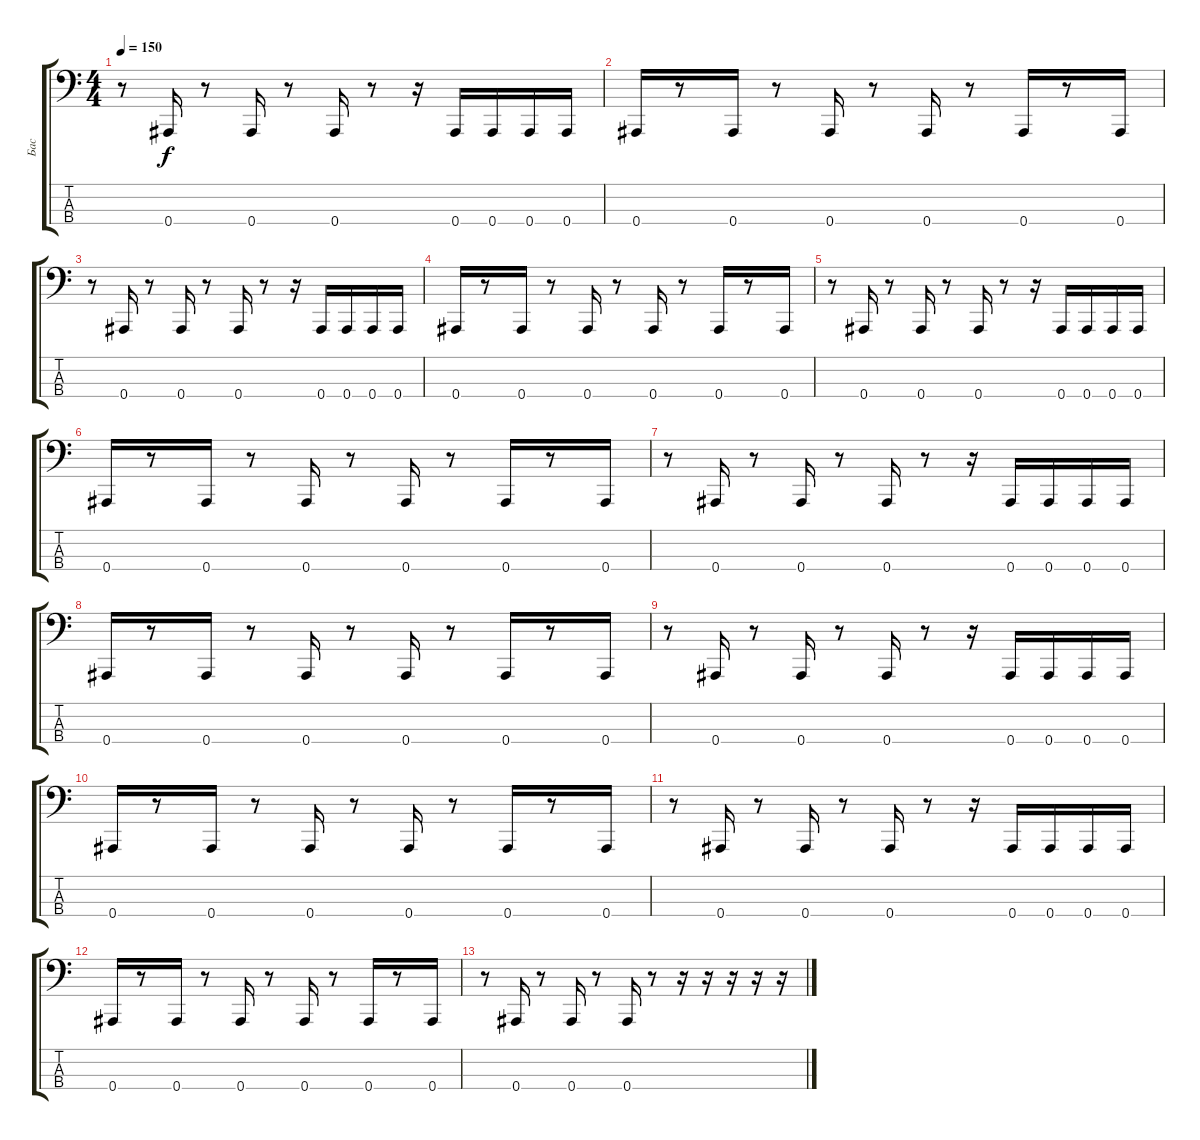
\track ("Бас" "Бас") {instrument electricbassfinger}
\staff {score tabs}
\tuning (Eb2 Bb1 F1 Bb0) {hide}
\ts (4 4)
\tempo 150
\clef f4
\ks c
r.8{dy f} 0.4.16 r.8 0.4.16 r.8 0.4.16 r.8 r.16 0.4.16 0.4.16 0.4.16 0.4.16 |
0.4.16 r.8 0.4.16 r.8 0.4.16 r.8 0.4.16 r.8 0.4.16 r.8 0.4.16 |
r.8 0.4.16 r.8 0.4.16 r.8 0.4.16 r.8 r.16 0.4.16 0.4.16 0.4.16 0.4.16 |
0.4.16 r.8 0.4.16 r.8 0.4.16 r.8 0.4.16 r.8 0.4.16 r.8 0.4.16 |
r.8 0.4.16 r.8 0.4.16 r.8 0.4.16 r.8 r.16 0.4.16 0.4.16 0.4.16 0.4.16 |
0.4.16 r.8 0.4.16 r.8 0.4.16 r.8 0.4.16 r.8 0.4.16 r.8 0.4.16 |
r.8 0.4.16 r.8 0.4.16 r.8 0.4.16 r.8 r.16 0.4.16 0.4.16 0.4.16 0.4.16 |
0.4.16 r.8 0.4.16 r.8 0.4.16 r.8 0.4.16 r.8 0.4.16 r.8 0.4.16 |
r.8 0.4.16 r.8 0.4.16 r.8 0.4.16 r.8 r.16 0.4.16 0.4.16 0.4.16 0.4.16 |
0.4.16 r.8 0.4.16 r.8 0.4.16 r.8 0.4.16 r.8 0.4.16 r.8 0.4.16 |
r.8 0.4.16 r.8 0.4.16 r.8 0.4.16 r.8 r.16 0.4.16 0.4.16 0.4.16 0.4.16 |
0.4.16 r.8 0.4.16 r.8 0.4.16 r.8 0.4.16 r.8 0.4.16 r.8 0.4.16 |
r.8 0.4.16 r.8 0.4.16 r.8 0.4.16 r.8 r.16 r.16 r.16 r.16 r.16
